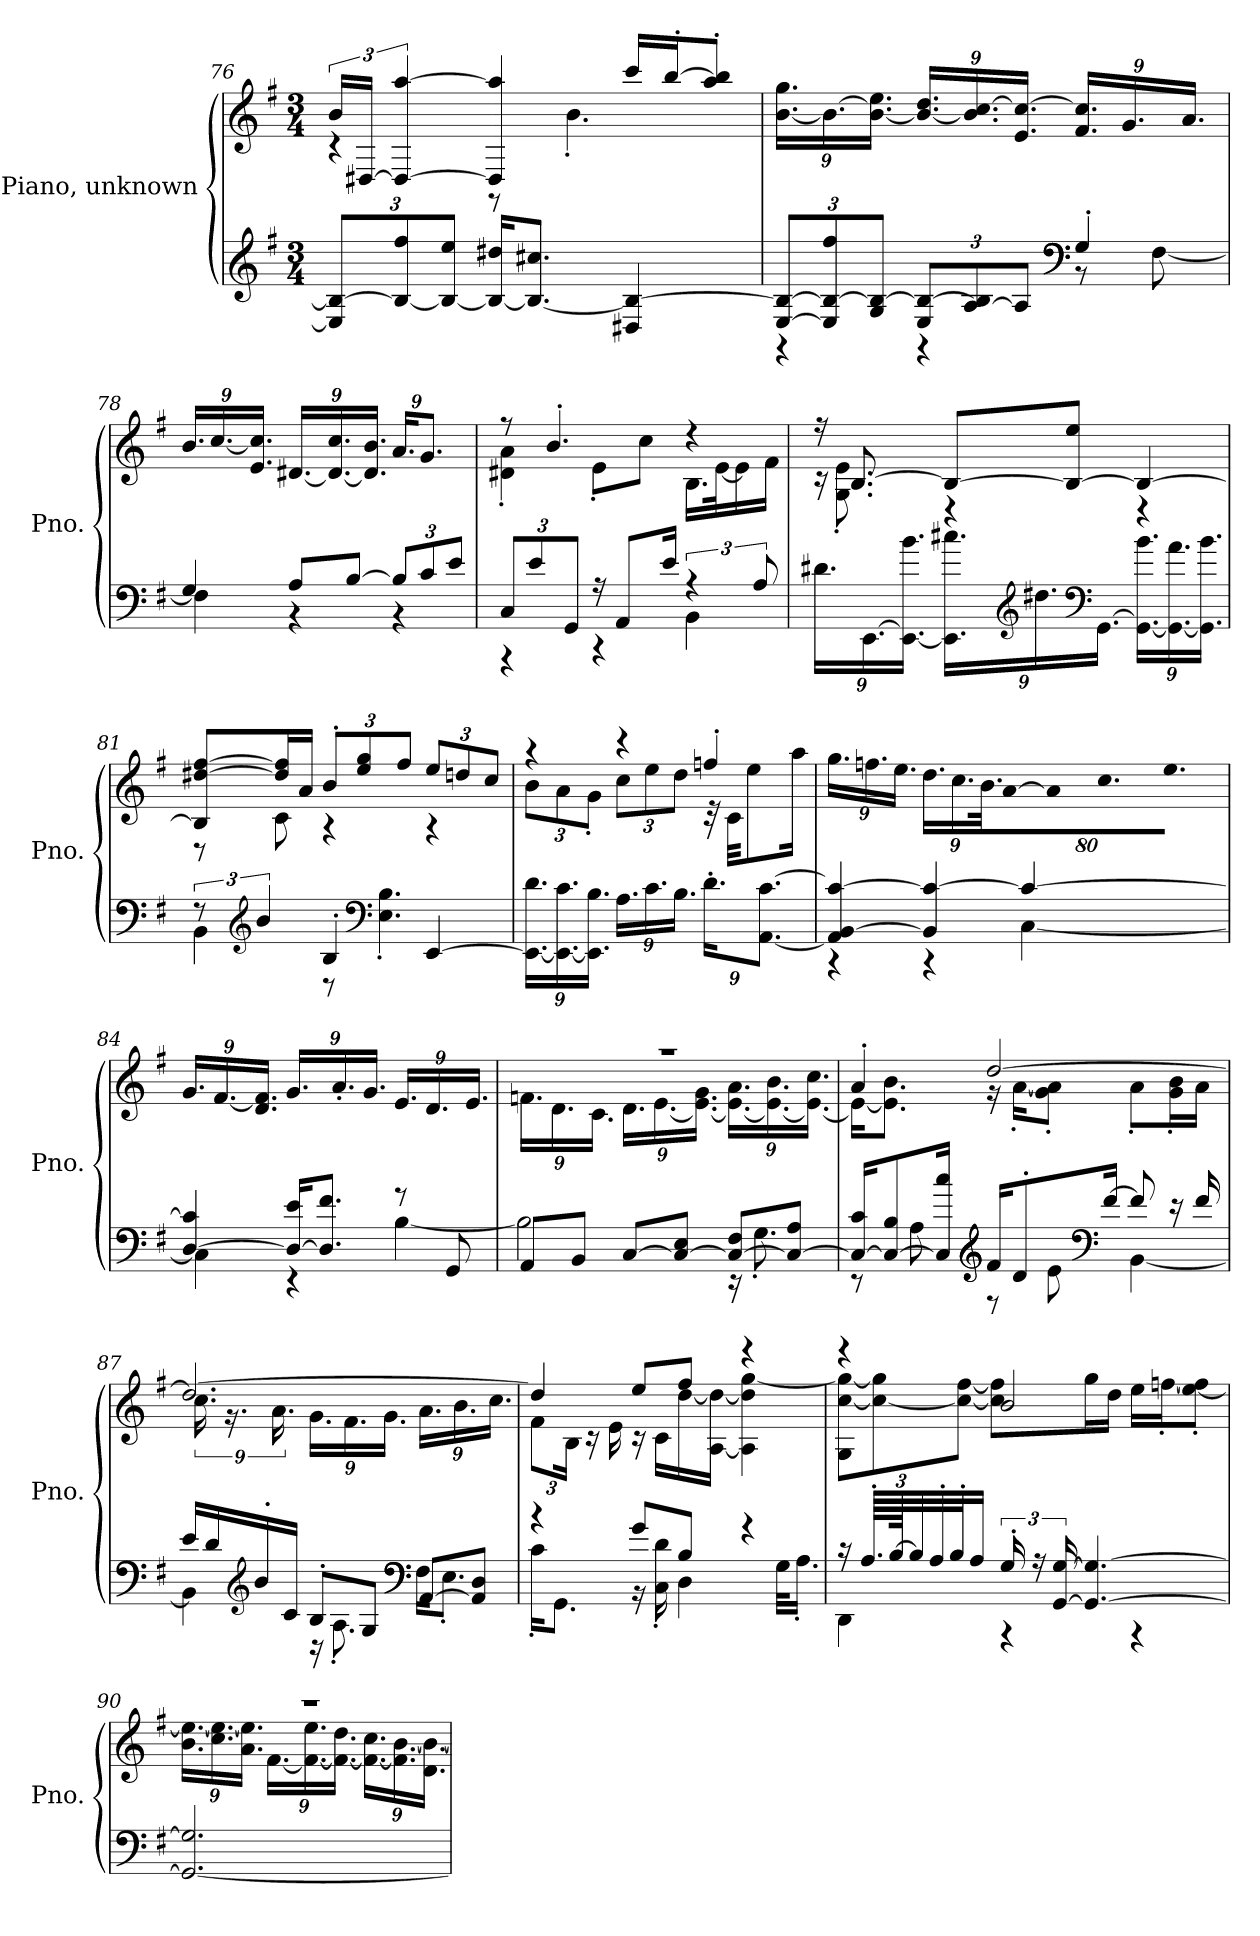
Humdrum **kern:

**kern	**kern
*part1	*part1
*staff2	*staff1
*I"Piano, unknown	*
*I'Pno.	*
*clefG2	*clefG2
*k[f#]	*k[f#]
*M3/4	*M3/4
*Xbrackettup	*
=76	=76
*	*^
12E/] 12B/_L	24b/LL	4r
.	[24D#X/JJ	.
12B/_ 12ff#/	6D#/_ [6aa/	.
12B/_ 12ee/J	.	.
16B/_ 16dd#X/KL	4D#/] 4aa/]	8r
8.B/_ 8.cc#X/J	.	.
.	.	4.b'\
4D#X/ 4B/_	16ccc/LL	.
.	[16bb'/J	.
.	8aa/' 8bb/]'J	.
*	*v	*v
!!LO:LB:g=z
=77	=77
*^	*
*	*	*Xbrackettup
[12E/ 12B/_L	4r	[18.b\ 18.gg\LL
12E/] 12B/_ 12ff#/	.	18.b\_
12G/ 12B/_J	.	18.b\_ 18.ee\JJ
12E/ 12B/_L	4r	18.b/_ 18.dd/LL
[12A/ 12B/]	.	18.b/] [18.cc/
12A/J]	.	18.e/ 18.cc/_JJ
*clefF4	*	*
4G'/	8r	18.f#/ 18.cc/]LL
.	.	18.g/
.	[8F#\	.
.	.	18.a/JJ
=78	=78	=78
4G/	4F#\]	18.b/LL
.	.	[18.cc/
.	.	18.e/ 18.cc/]JJ
8A/L	4r	[18.d#X/LL
.	.	18.d#/_ 18.cc/
[8B/J	.	.
.	.	18.d#/] 18.b/JJ
12B/L]	4r	18.a/KL
12c/	.	9.g/J
12e/J	.	.
=79	=79	=79
*	*	*^
12C/L	4r	8r	4d#X\' 4a\'
12e/	.	.	.
.	.	4.b'/	.
12GG/J	.	.	.
16r	4r	.	8e'\L
8AA/L	.	.	.
.	.	.	8cc\J
16e/Jk	.	.	.
*brackettup	*	*	*
6r	4BB\	4r	16.B\LL
.	.	.	[32e\K
.	.	.	16e\]
12A/	.	.	.
.	.	.	16f#\JJ
*v	*v	*	*
!!LO:PB:g=z	!!
=80	=80	=80
*Xbrackettup	*	*
18.d#X\LL	16r	16r
.	[8.B/	8.G\' 8.e\'
[18.EE\	.	.
18.EE\_ 18.b\JJ	.	.
18.EE\] 18.cc#X\LL	8B/L_	4r
*clefG2	*	*
18.dd#X\	.	.
.	8B/_ 8ee/J	.
*clefF4	*	*
[18.GG\JJ	.	.
18.GG\_ 18.b\LL	4B/_	4r
18.GG\_ 18.a\	.	.
18.GG\] 18.b\JJ	.	.
=81	=81	=81
*brackettup	*	*
*^	*	*
12r	4BB\	8B/] [8dd#X/ [8ff#/L	8r
*clefG2	*	*	*
6b/	.	.	.
.	.	16dd#/] 16ff#/]L	8c\
.	.	16a/JJ	.
4B'/	8r	12b'/L	4r
.	.	12ee/ 12gg/	.
*clefF4	*	*	*
.	4.E\' 4.B\'	.	.
.	.	12ff#/J	.
[4EE/	.	12ee/L	4r
.	.	12ddn/	.
.	.	12cc/J	.
*v	*v	*	*
!!LO:LB:g=z	!!
=82	=82	=82
*Xbrackettup	*	*
18.EE\_ 18.d\LL	4r	12b\L
18.EE\_ 18.c\	.	12a\
18.EE\] 18.B\JJ	.	12g'\J
18.A\LL	4r	12cc\L
18.c\	.	12ee\
18.B\JJ	.	12dd\J
18.d'\KL	4ffn'/	32r
.	.	32c\KKL
.	.	8ee\
[9.AA\ [9.c\J	.	.
.	.	16aa\Jk
*	*v	*v
=83	=83
*^	*
4AA/] [4BB/ 4c/_	4r	18.gg\LL
.	.	18.ffn\
.	.	18.ee\JJ
4BB/] 4c/_	4r	18.dd\LL
.	.	18.cc\
.	.	36.b\JK
!	!	!LO:N:vis=8
.	.	[640%71a\
4c/_	[4C\	.
!	!	!LO:N:vis=64
.	.	640%9a\KKL]
.	.	18.cc\
.	.	18.ee\JJ
=84	=84	=84
[4D/ 4c/]	4C\]	18.g/LL
.	.	[18.f#/
.	.	18.d/ 18.f#/]JJ
16D/_ 16e/KL	4r	18.g/LL
8.D/] 8.f#/J	.	.
.	.	18.a'/
.	.	18.g/JJ
8r	[4B\	18.e/LL
.	.	18.d/
8GG/	.	.
.	.	18.e/JJ
!!LO:LB:g=z
=85	=85	=85
*	*	*^
8AA/L	2B\]	2.r	18.fn\LL
.	.	.	18.d\
8BB/J	.	.	.
.	.	.	18.c\JJ
[8C/L	.	.	18.d\LL
.	.	.	[18.e\
8C/_ 8E/J	.	.	.
.	.	.	18.e\_ 18.g\JJ
8C/_ 8F#/L	16r	.	18.e\_ 18.a\LL
.	8.G'\	.	.
.	.	.	18.e\_ 18.b\
8C/_ 8A/J	.	.	.
.	.	.	18.e\_ 18.cc\JJ
=86	=86	=86	=86
16C/_ 16c/KL	8r	4a'/	16e\KL_
8C/_ 8B/	.	.	8.e\] 8.b\J
.	8A\	.	.
16C/] 16cc/Jk	.	.	.
*clefG2	*	*	*
16f#/KL	8r	[2dd/	16r
8d'/	.	.	[16a'\KL
.	8e\	.	8g\' 8a\]'J
*clefF4	*	*	*
[16f#/Jk	.	.	.
8f#/]	[4BB\	.	8a'\L
16r	.	.	16g\' 16b\'L
16f#/	.	.	16a\JJ
!!LO:LB:g=z	!!
=87	=87	=87	=87
*	*	*	*brackettup
16e/LL	4BB\]	2.dd/_	18.cc\
16d/	.	.	.
.	.	.	18.r
*clefG2	*	*	*
16b'/	.	.	.
.	.	.	18.a\
16c/JJ	.	.	.
8B'/L	16r	.	18.g\LL
.	8.A'\	.	.
.	.	.	18.f#\
8G/J	.	.	.
.	.	.	18.g\JJ
*clefF4	*	*	*
[8AA/L	16F#\KL	.	18.a\LL
.	8.E'\J	.	.
.	.	.	18.b\
8AA/] 8D/J	.	.	.
.	.	.	18.cc\JJ
=88	=88	=88	=88
*	*	*	*Xbrackettup
4r	16c'\KL	4dd/]	12f#\L
.	8.GG\J	.	.
.	.	.	24B\Jk
.	.	.	16r
.	.	.	16e\
8g/L	16r	8ee/L	16r
.	16C\' 16d\'	.	16c\LL
8B/J	4D\	8ff#/J	[16dd\
.	.	.	[16A\ 16dd\_JJ
4r	.	4r	4A\] 4dd\] [4gg\
.	32G\KLL	.	.
.	16.A'\JJ	.	.
!!LO:LB:g=z	!!
=89	=89	=89	=89
16r	4DD\	4r	12G\ [12cc\ 12gg\_L
64.A'/LLLL	.	.	.
.	.	.	12cc\_ 12gg\]
[128B/JK	.	.	.
32B/]	.	.	.
32A'/	.	.	.
32B'/J	.	.	.
.	.	.	12cc\_ [12ff#\J
16A/JJ	.	.	.
*brackettup	*	*	*
24G'/	4r	2b/	8cc\] 8ff#\]L
24r	.	.	.
[24GG/ [24G/	.	.	.
4.GG/_ 4.G/_	.	.	16gg\L
.	.	.	16dd\JJ
.	4r	.	16ee\LL
.	.	.	[16ffn'\J
.	.	.	[8ee\' 8ff\]'J
*v	*v	*	*
=90	=90	=90
2.GG/_ 2.G/]	2.r	18.b\ 18.ee\_LL
.	.	18.cc\ 18.ee\_
.	.	18.a\ 18.ee\]JJ
.	.	[18.f#\LL
.	.	18.f#\_ 18.ee\
.	.	18.f#\_ 18.dd\JJ
.	.	18.f#\_ 18.cc\LL
.	.	18.f#\] [18.b\
.	.	18.d\ 18.b\_JJ
*	*v	*v
=	=
*-	*-
